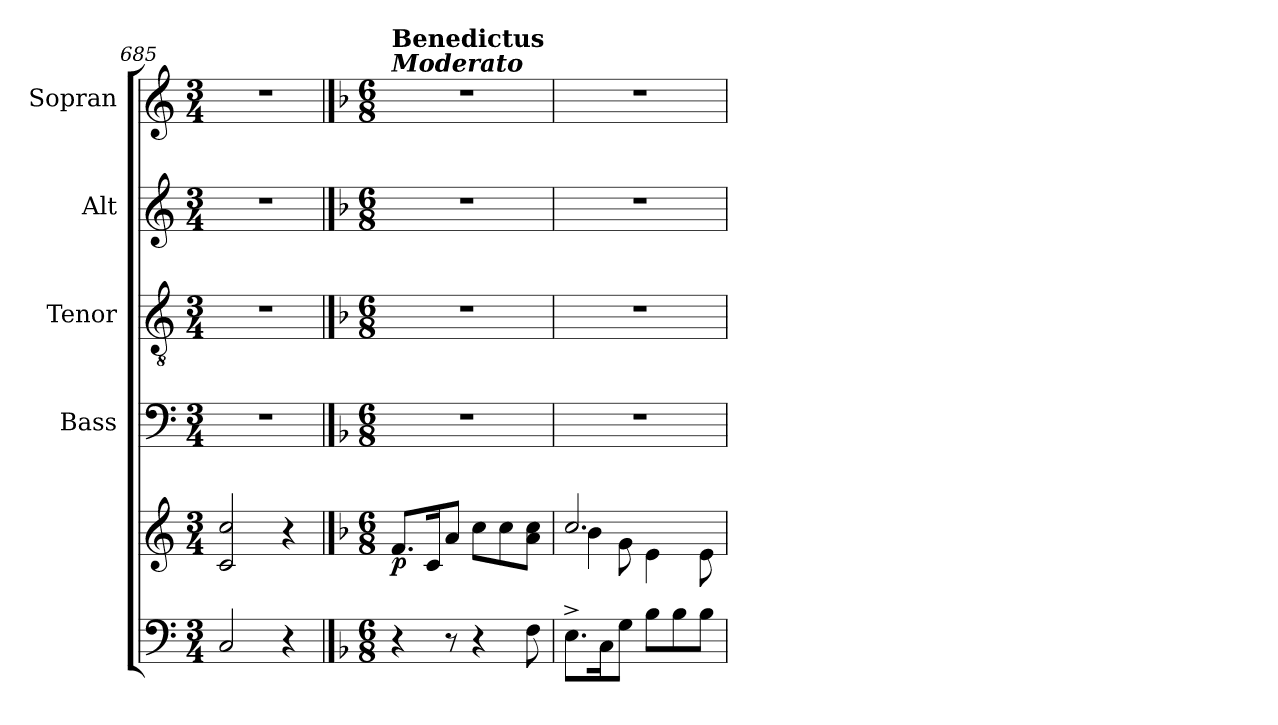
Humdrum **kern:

**kern	**kern	**dynam	**kern	**kern	**kern	**kern
*part5	*part5	*part5	*part4	*part3	*part2	*part1
*staff6	*staff5	*staff5/6	*staff4	*staff3	*staff2	*staff1
*	*	*	*I"Bass	*I"Tenor	*I"Alt	*I"Sopran
*	*	*	*I'B.	*I'T.	*I'A.	*I'S.
*clefF4	*clefG2	*	*clefF4	*clefGv2	*clefG2	*clefG2
*k[]	*k[]	*	*k[]	*k[]	*k[]	*k[]
*C:	*C:	*	*C:	*C:	*C:	*C:
*M3/4	*M3/4	*	*M3/4	*M3/4	*M3/4	*M3/4
=685	=685	=685	=685	=685	=685	=685
2C/	2c/ 2cc/	.	2.r	2.r	2.r	2.r
4r	4r	.	.	.	.	.
!!LO:PB:g=z
==686	==686	==686	==686	==686	==686	==686
*k[b-]	*k[b-]	*	*k[b-]	*k[b-]	*k[b-]	*k[b-]
*F:	*F:	*	*F:	*F:	*F:	*F:
*M6/8	*M6/8	*	*M6/8	*M6/8	*M6/8	*M6/8
!	!	!	!	!	!	!LO:TX:a:Bi:t=Moderato
!	!	!	!	!	!	!LO:TX:a:B:t=Benedictus
!	!	!LO:DY:b	!	!	!	!
4r	8.f/L	p	2.r	2.r	2.r	2.r
.	16c/k	.	.	.	.	.
8r	8a/J	.	.	.	.	.
4r	8cc\L	.	.	.	.	.
.	8cc\	.	.	.	.	.
8F\	8a\ 8cc\J	.	.	.	.	.
=687	=687	=687	=687	=687	=687	=687
*	*^	*	*	*	*	*
8.E^>\L	2.cc/	4b-\	.	2.r	2.r	2.r	2.r
16C\k	.	.	.	.	.	.	.
8G\J	.	8g\	.	.	.	.	.
8B-\L	.	4e\	.	.	.	.	.
8B-\	.	.	.	.	.	.	.
8B-\J	.	8e\	.	.	.	.	.
*	*v	*v	*	*	*	*	*
=	=	=	=	=	=	=
*-	*-	*-	*-	*-	*-	*-
